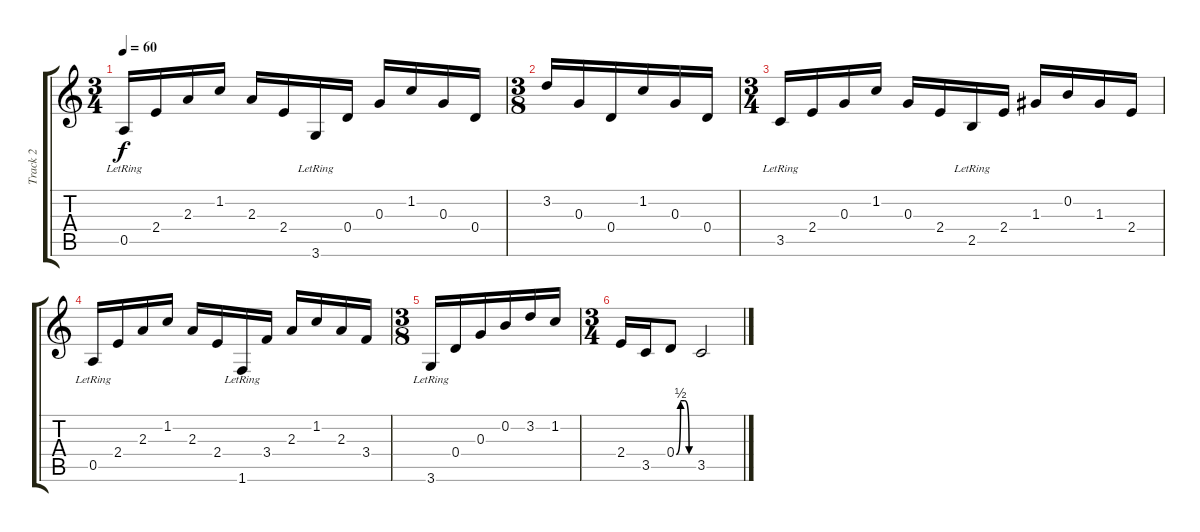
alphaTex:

\track ("Track 2" "Track 2") {instrument acousticguitarnylon}
\staff {score tabs}
\tuning (E4 B3 G3 D3 A2 E2) {hide}
\ts (3 4)
\tempo 60
\clef g2
\ks c
0.5{lr}.16{dy f} 2.4.16 2.3.16 1.2.16 2.3.16 2.4.16 3.6{lr}.16 0.4.16 0.3.16 1.2.16 0.3.16 0.4.16 |
\ts (3 8)
3.2.16 0.3.16 0.4.16 1.2.16 0.3.16 0.4.16 |
\ts (3 4)
3.5{lr}.16 2.4.16 0.3.16 1.2.16 0.3.16 2.4.16 2.5{lr}.16 2.4.16 1.3.16 0.2.16 1.3.16 2.4.16 |
0.5{lr}.16 2.4.16 2.3.16 1.2.16 2.3.16 2.4.16 1.6{lr}.16 3.4.16 2.3.16 1.2.16 2.3.16 3.4.16 |
\ts (3 8)
3.6{lr}.16 0.4.16 0.3.16 0.2.16 3.2.16 1.2.16 |
\ts (3 4)
2.4.16 3.5.16 0.4{be (custom 0 0 15 2 30 2 45 0 60 0)}.8 3.5.2
